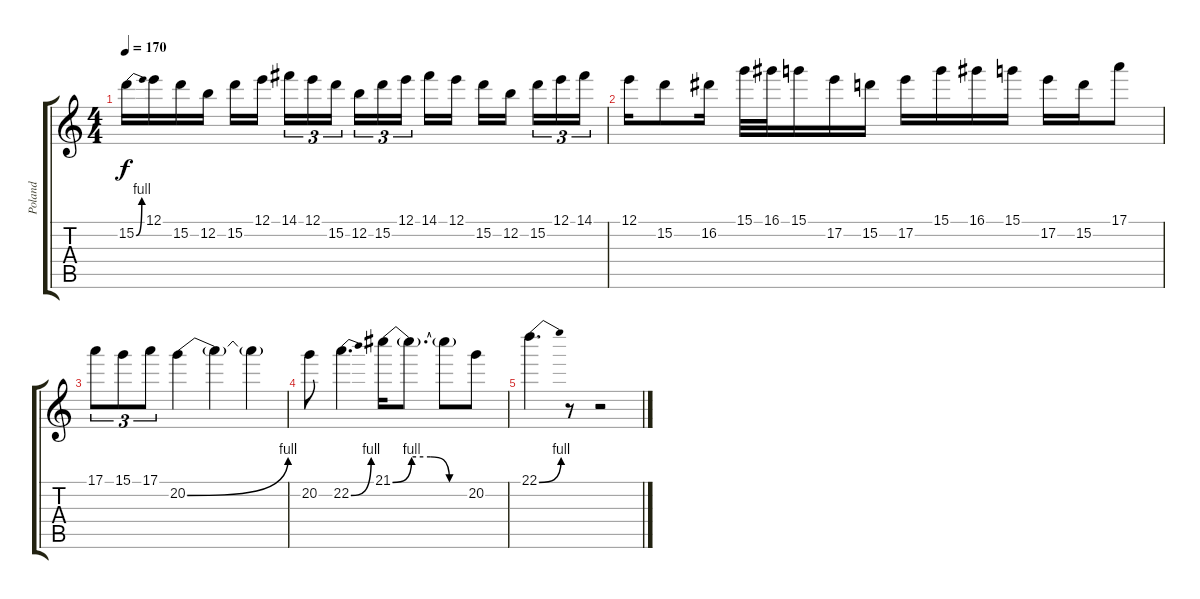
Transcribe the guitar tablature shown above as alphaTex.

\track ("Poland" "Poland") {instrument distortionguitar}
\staff {score tabs}
\tuning (E4 B3 G3 D3 A2 E2) {hide}
\ts (4 4)
\tempo 170
\clef g2
\ks c
15.2{be (bend 0 0 60 4)}.16{dy f} 12.1.16 15.2.16 12.2.16 15.2.16 12.1.16{beam splitsecondary} 14.1.16{tu (3 2)} 12.1.16{tu (3 2)} 15.2.16{tu (3 2)} 12.2.16{tu (3 2)} 15.2.16{tu (3 2)} 12.1.16{tu (3 2) beam splitsecondary} 14.1.16 12.1.16 15.2.16 12.2.16{beam splitsecondary} 15.2.16{tu (3 2)} 12.1.16{tu (3 2)} 14.1.16{tu (3 2)} |
12.1.16 15.2.8 16.2.16 15.1.32 16.1.32 15.1.16 17.2.16 15.2.16 17.2.16 15.1.16 16.1.16 15.1.16 17.2.16 15.2.16 17.1.8 |
17.1.8{tu (3 2)} 15.1.8{tu (3 2)} 17.1.8{tu (3 2)} 20.2{be (bend 0 0 60 4)}.4 20.2{t}.4 20.2{t}.4 |
20.2.8 22.2{be (bend 0 0 60 4)}.4{d} 21.1{be (custom 0 0 15 4 30 4 45 0 60 0)}.16 21.1{t}.8{d} 21.1{t}.8 20.2.8 |
22.1{be (bend 0 0 60 4)}.4{d} r.8 r.2
